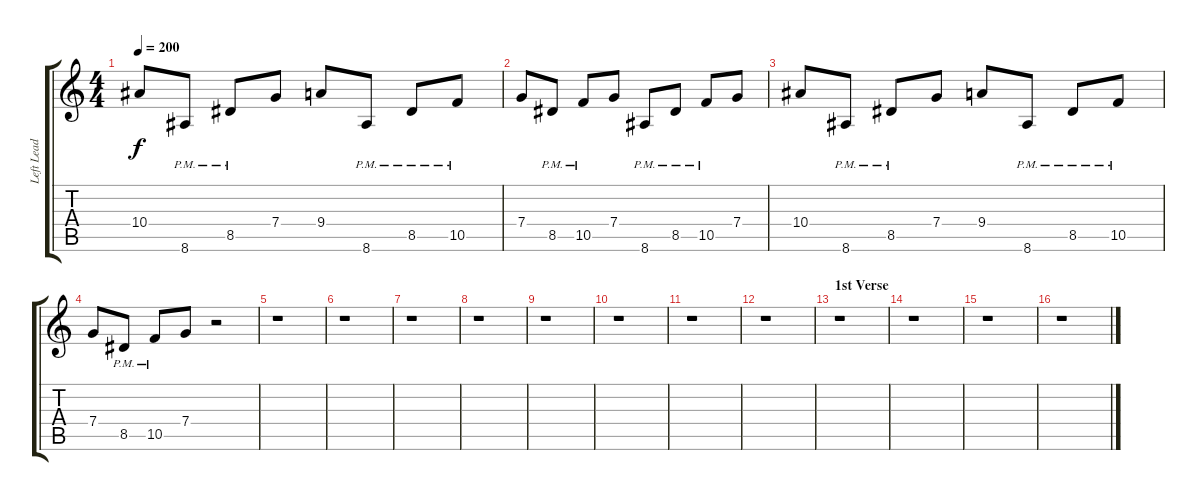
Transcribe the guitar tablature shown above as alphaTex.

\track ("Left Lead Gtr" "Left Lead ") {instrument overdrivenguitar}
\staff {score tabs}
\tuning (D4 A3 F3 C3 G2 D2) {hide}
\ts (4 4)
\tempo 200
\clef g2
\ks c
10.4.8{dy f} 8.6{pm}.8 8.5{pm}.8 7.4.8 9.4.8 8.6{pm}.8 8.5{pm}.8 10.5{pm}.8 |
7.4.8 8.5{pm}.8 10.5{pm}.8 7.4.8 8.6{pm}.8 8.5{pm}.8 10.5{pm}.8 7.4.8 |
10.4.8 8.6{pm}.8 8.5{pm}.8 7.4.8 9.4.8 8.6{pm}.8 8.5{pm}.8 10.5{pm}.8 |
7.4.8 8.5{pm}.8 10.5{pm}.8 7.4.8 r.2 |
r.1 |
r.1 |
r.1 |
r.1 |
r.1 |
r.1 |
r.1 |
r.1 |
\section ("" "1st Verse")
r.1 |
r.1 |
r.1 |
r.1
